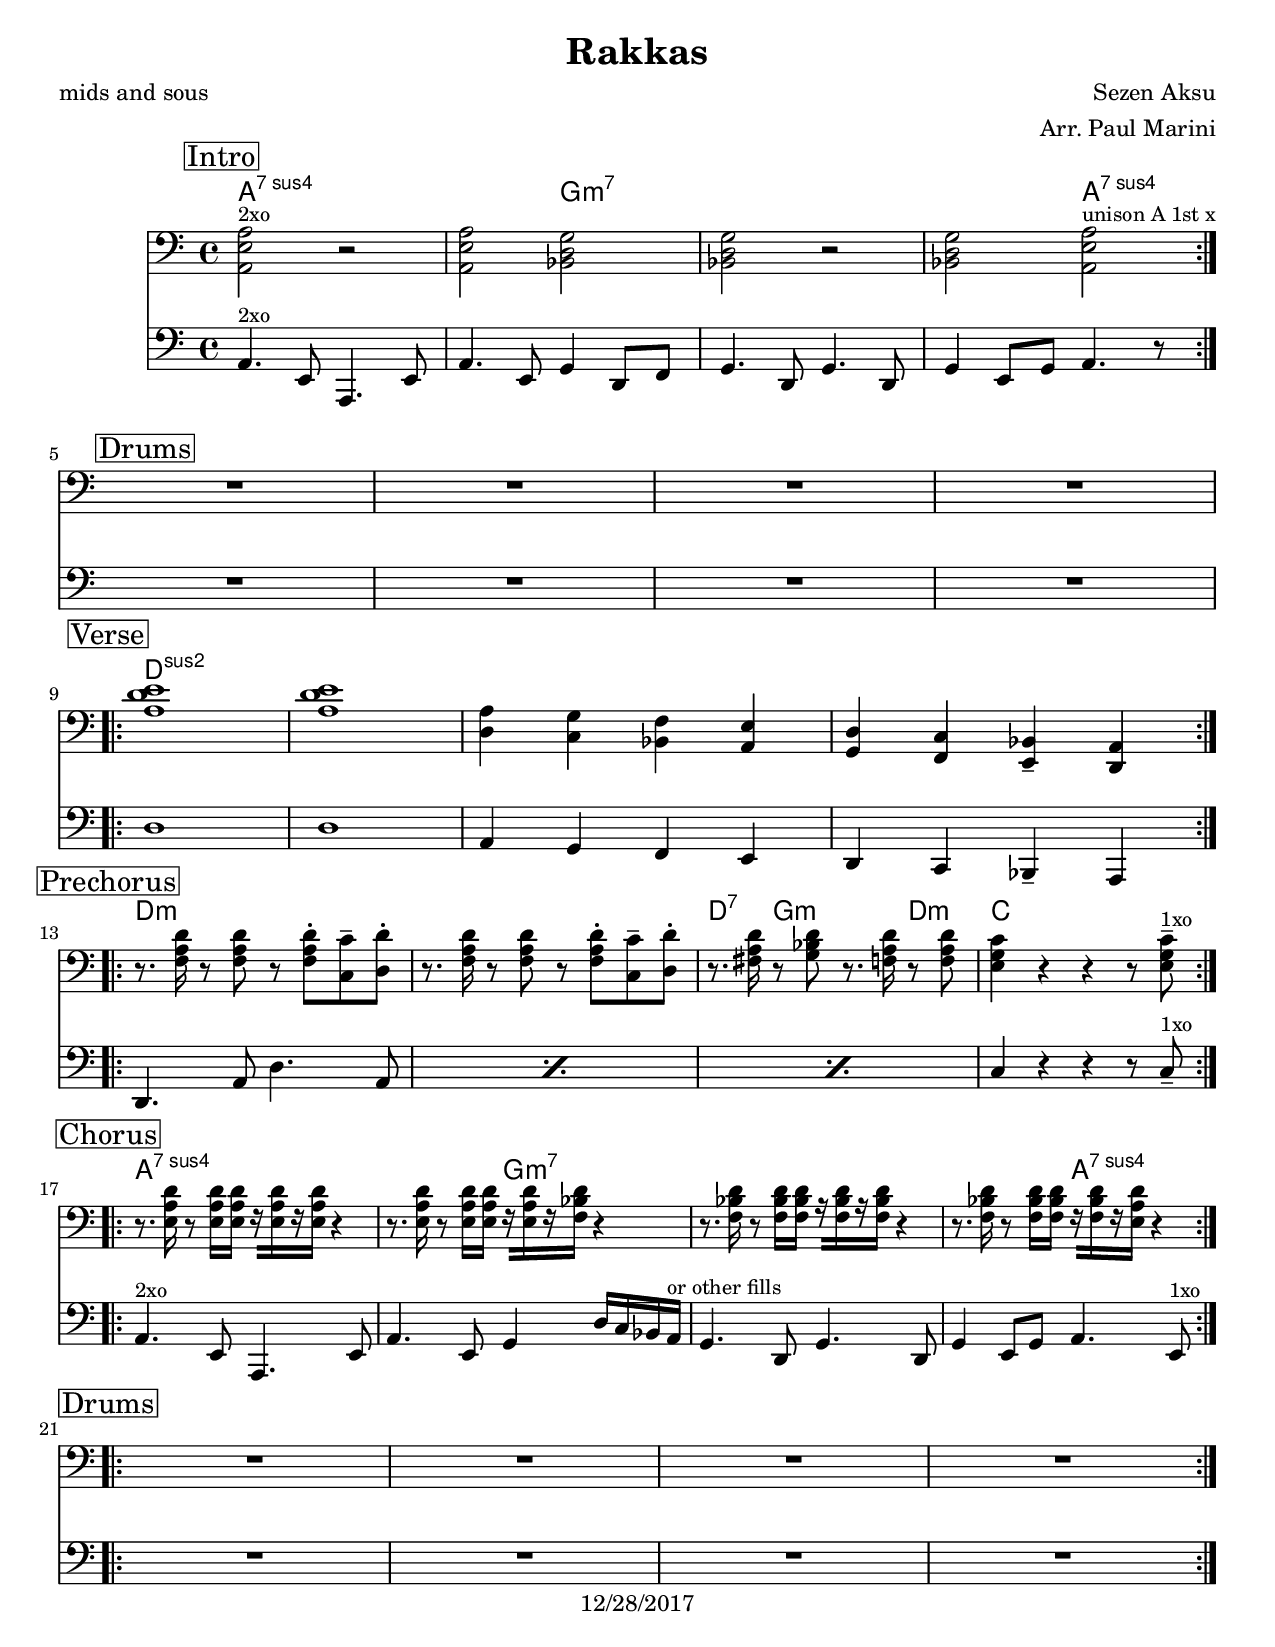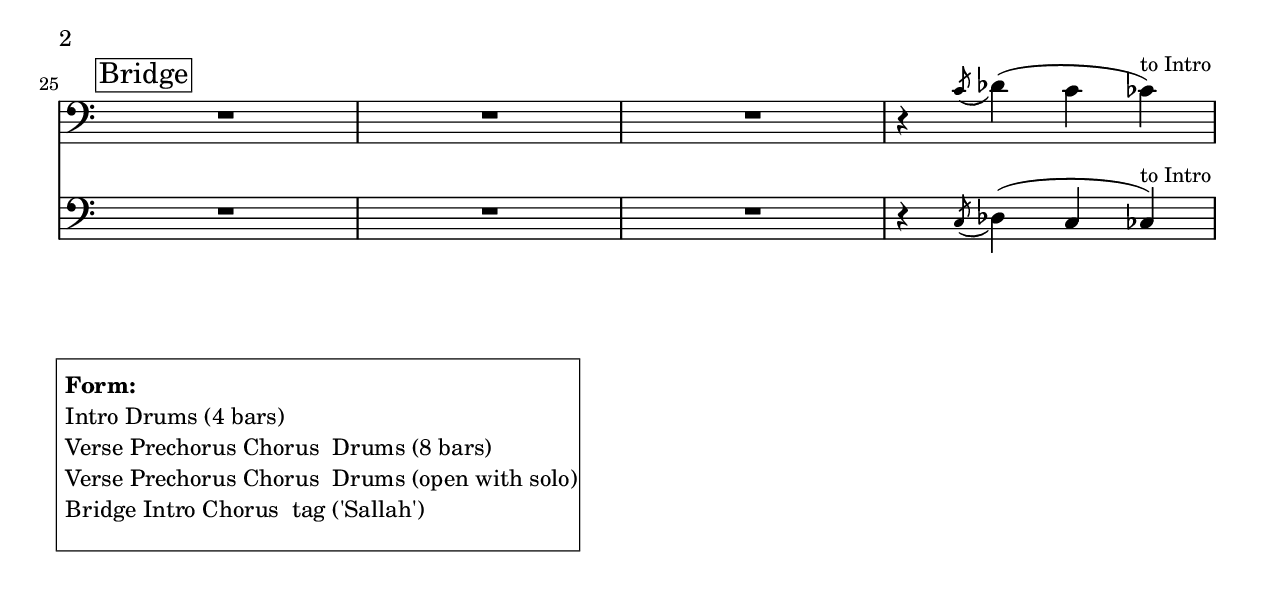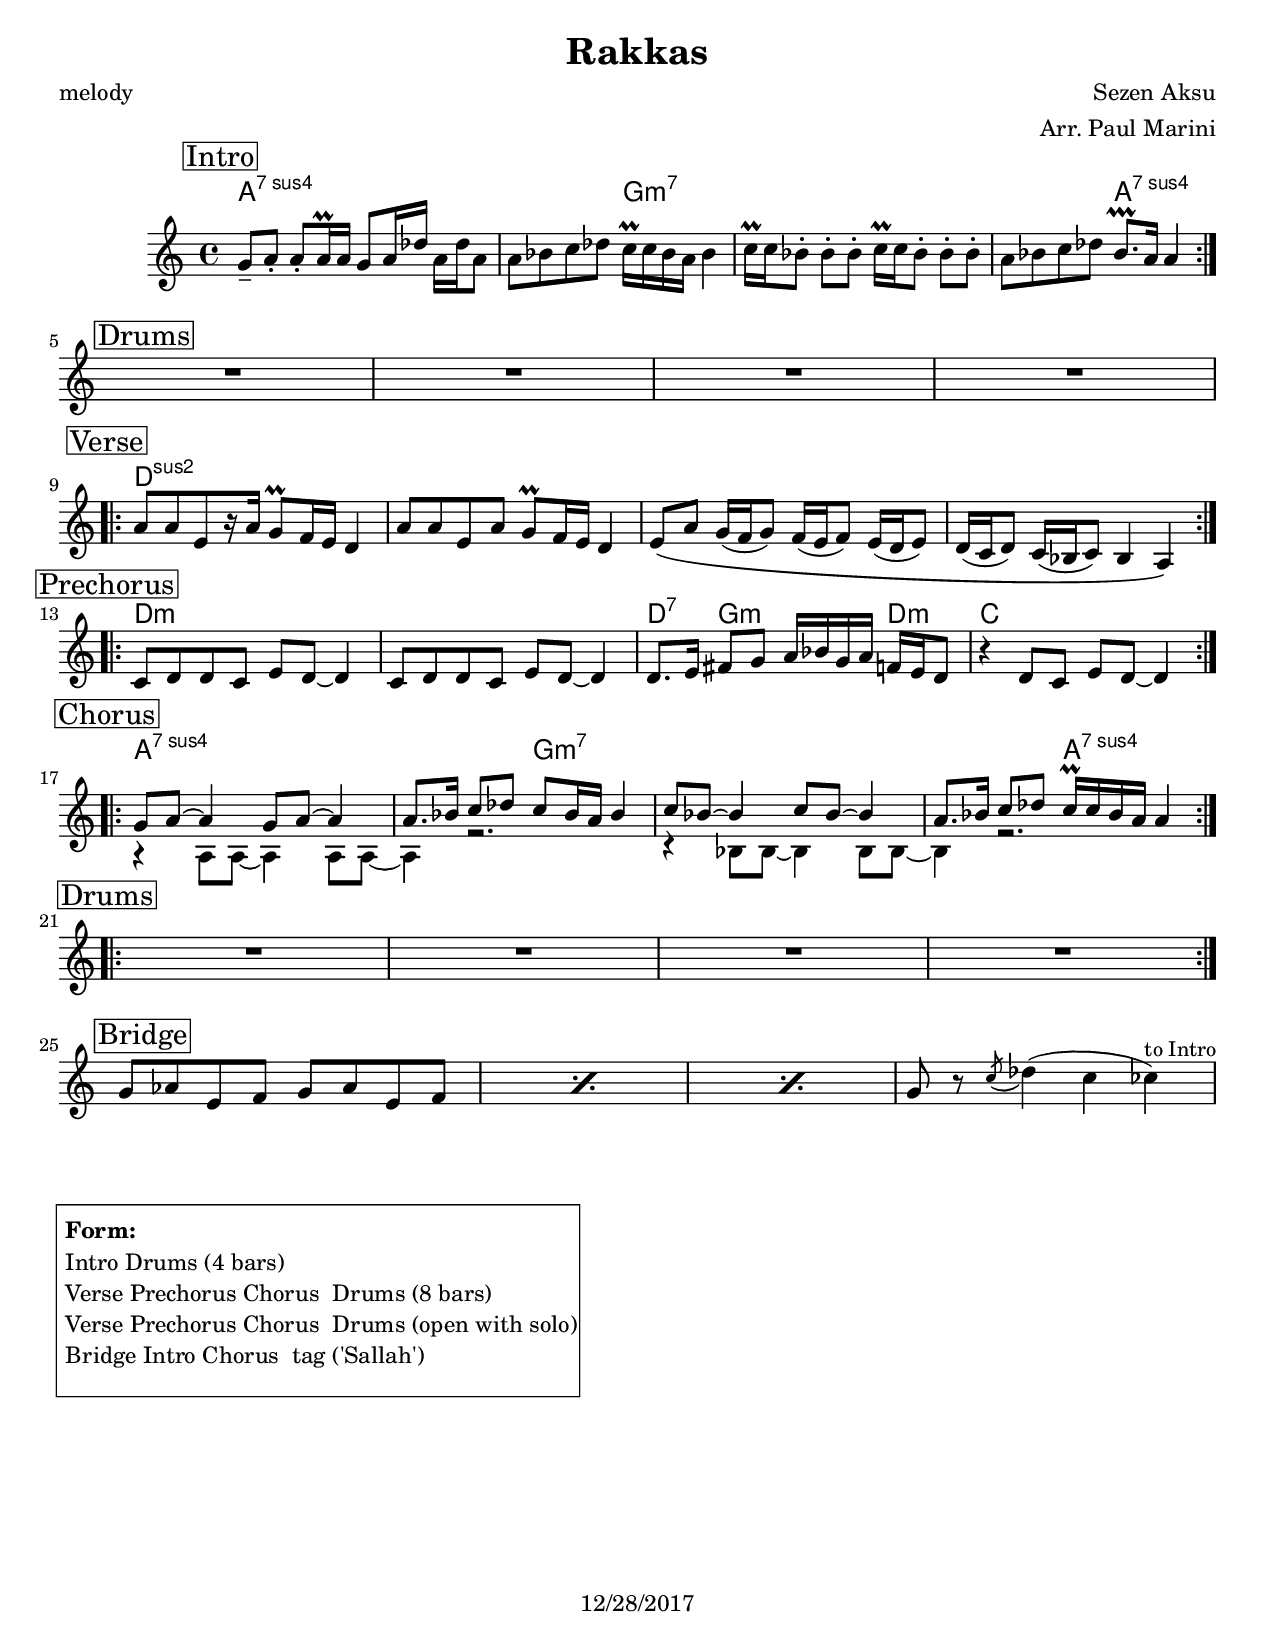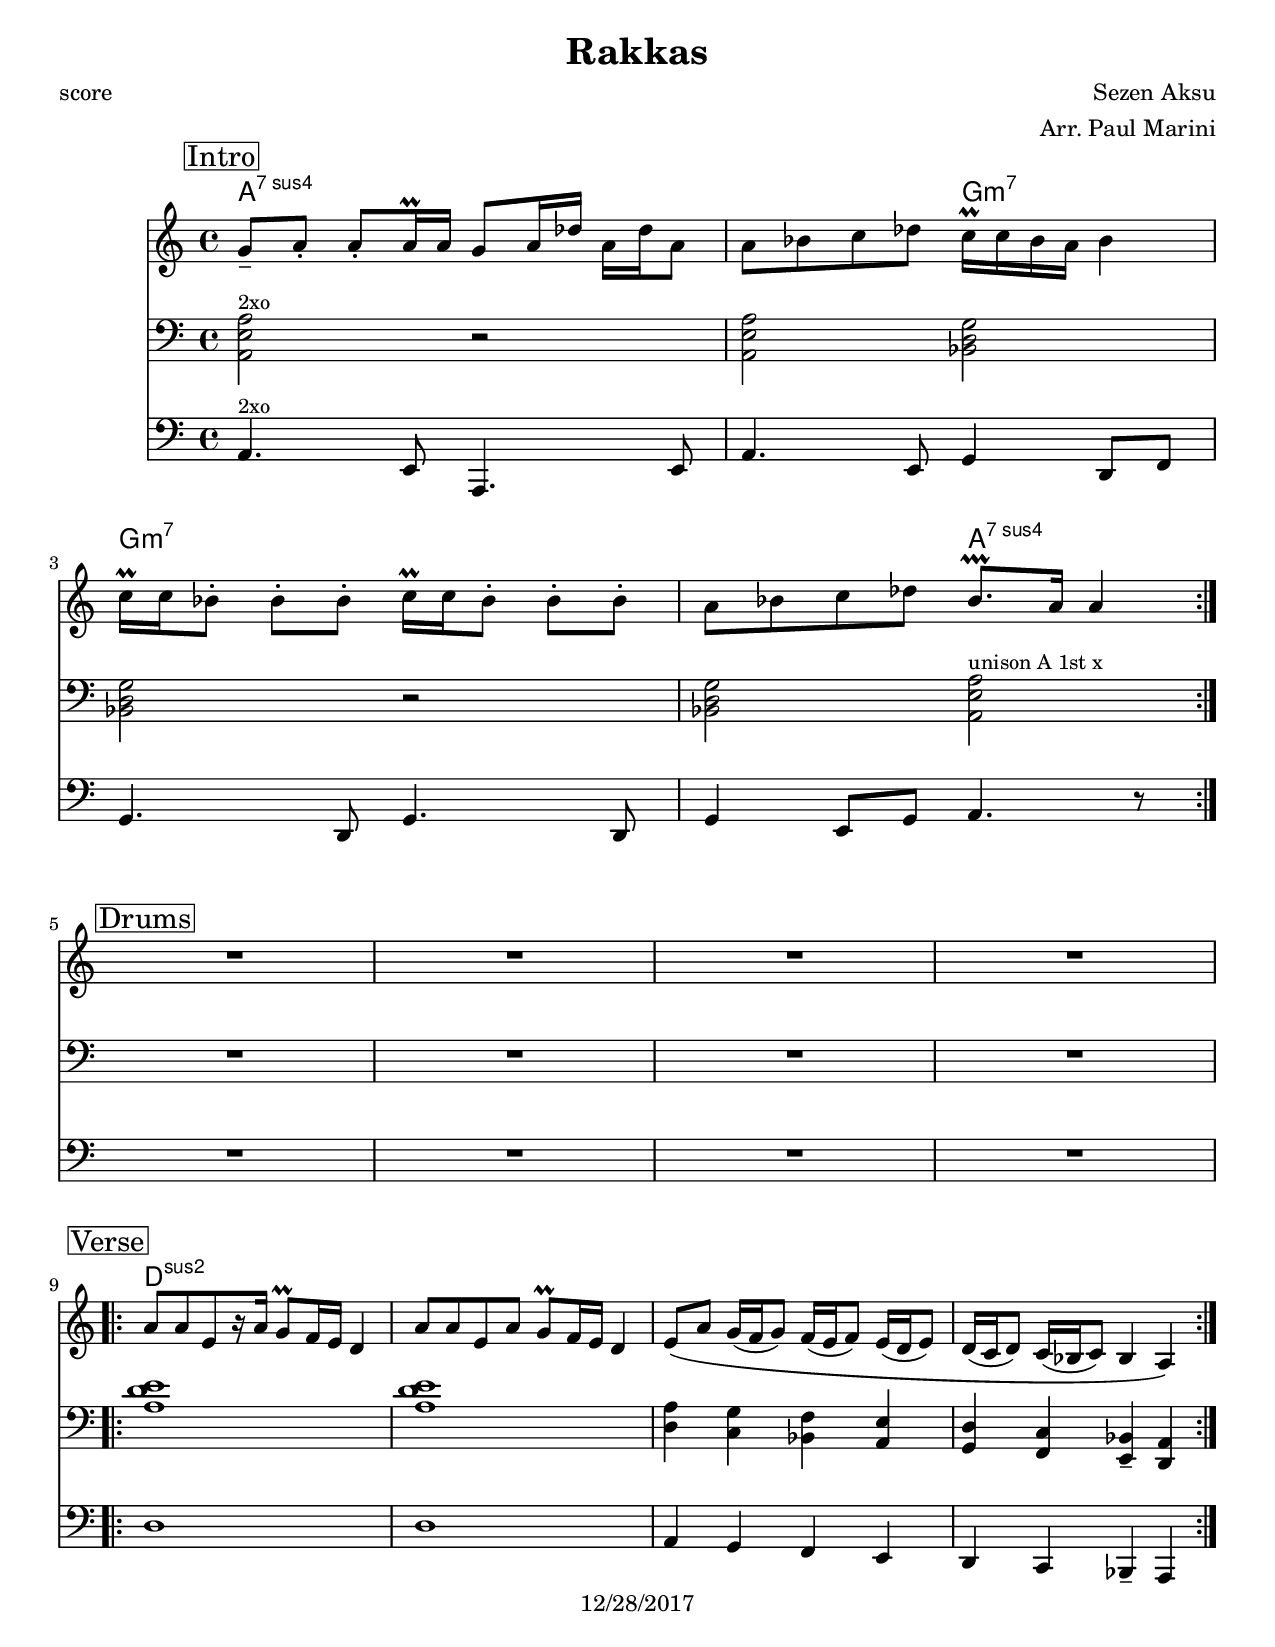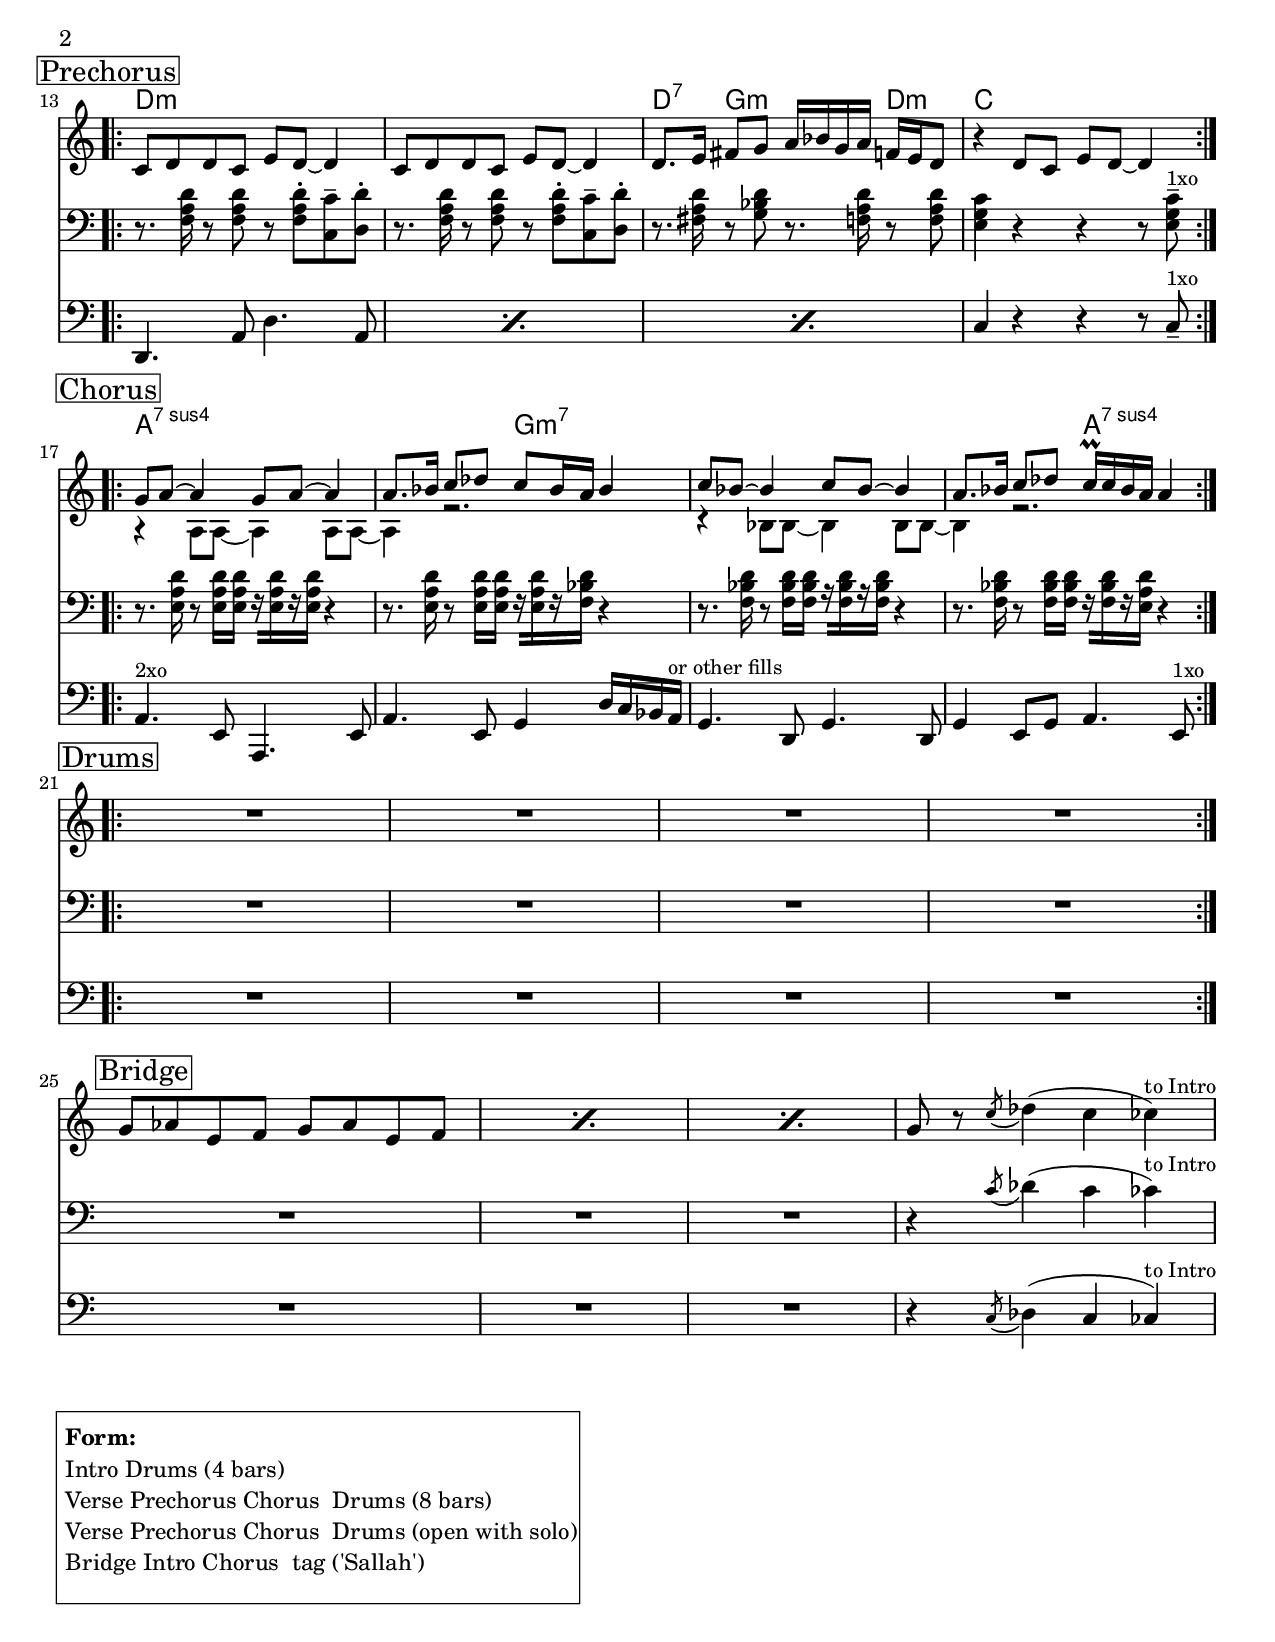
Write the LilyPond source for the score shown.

\version "2.18.2"

\header {
	title = "Rakkas"
	composer = "Sezen Aksu"
	arranger = "Arr. Paul Marini"
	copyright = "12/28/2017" %date of latest edits
}
\paper {
  #(set-paper-size "letter")
  }


slash = {
	\override NoteHead #'style = #'slash
	\override Stem #'transparent = ##t
}

noslash = {
	\revert NoteHead #'style
	\revert Stem #'transparent
}

the_form = %Form
	\markup { \box \column {
	\line { " " }
	\line { \bold " Form: " }
	\line { " Intro Drums (4 bars) " }
	\line { " Verse Prechorus Chorus  Drums (8 bars)" }
	\line { " Verse Prechorus Chorus  Drums (open with solo)" }
	\line { " Bridge Intro Chorus  tag ('Sallah')" }
	\line { " " }
	}}

test = { \relative c' { \tempo 4 = 80 \set Score.markFormatter = #format-mark-box-letters
	\repeat volta 2 {
	}
}
}

%{ ornament conventions, a/o 10/2017
%	\prall		regular up ornament, metric
%	\lineprall	quick, nonmetric up ornament	(was \mordent)
%	\mordent		regular down ornament, nonmetric	(was \upbow)
%	\prallprall	consecutive up ornaments, metric
% \trill		trill
%	\turn		turn of some sort
%}

melody = { \relative c'' { \set Score.markFormatter = #format-mark-box-letters

	\mark \markup { \box "Intro" }
	\repeat volta 2 {
			g8-- a-. a-. a16\prall a g8 a16 des a des a8 | a8 bes c des c16\prall c bes a bes4 |
			c16\prall c bes8-. bes -. bes-. c16\prall c bes8-. bes -. bes-. | a8 bes c des bes8.\prallprall a16 a4 |
		} \break

	\mark \markup { \box "Drums" }
	R1*4 | \break

	\mark \markup { \box "Verse" }
	\repeat volta 2 {
		a8[ a e r16 a] g8\prall f16 e d4 | a'8 a e a g8\prall f16 e d4 |
		e8\( a g16( f g8) f16( e f8) e16( d e8) | d16( c d8) c16( bes c8) bes4 a\) |
		} \break

	\mark \markup { \box "Prechorus" }
	\repeat volta 2 {
		c8 d d c e d~ d4 | c8 d d c e d~ d4 |
		d8. e16 fis8 g a16 bes g a f e d8 | r4 d8 c e d~ d4 |
		} \break

	\mark \markup { \box "Chorus" }
	\repeat volta 2 {
		<<
		{
			g8 a~ a4 g8 a~ a4 | a8. bes16 c8 des c bes16 a bes4 |
			c8 bes~ bes4 c8 bes~ bes4 | a8. bes16 c8 des c16\prall c bes a a4 |
		}
		\\
		{
			r4 a,8 a~ a4 a8 a~ | a4 r2. | r4 bes8 bes~ bes4 bes8 bes~ | bes4 r2. |
		}
		>>
		} \break

	\mark \markup { \box "Drums" }
	\repeat volta 2 {
		R1*4
	} \break

	\mark \markup { \box "Bridge" }
	\repeat percent 3 {
		g'8 aes e f g aes e f
	}
	g8 r \acciaccatura c8 des4( c ces)^\markup { \small "to Intro"} |

}
}

midbrass = { \relative c { \set Score.markFormatter = #format-mark-box-letters

	\mark \markup { \box "Intro" }
	\repeat volta 2 {
			<a e' a>2^\markup { \small "2xo" } r |  <a e' a> <bes d g> |
			<bes d g> r | <bes d g> <a e' a>^\markup { \small "unison A 1st x"} |
	} \break

	\mark \markup { \box "Drums" }
	R1*4 | \break

	\mark \markup { \box "Verse" }
	\repeat volta 2 {
		<a' d e>1 | <a d e> |
		<d, a'>4 <c g'> <bes f'> <a e'> | <g d'> <f c'> <e bes'>-- <d a'>
	} \break

	\mark \markup { \box "Prechorus" }
	\repeat volta 2 {
		r8. <f' a d>16 r8 <f a d> r8 <f a d>-. <c c'>-- <d d'>-. |
		r8. <f a d>16 r8 <f a d> r8 <f a d>-. <c c'>-- <d d'>-. |
		r8. <fis a d>16 r8 <g bes d> r8. <f a d>16 r8 <f a d> |
		<e g c>4 r r r8 <e g c>--^\markup {\small "1xo"} |
	} \break

	\mark \markup { \box "Chorus" }
	\repeat volta 2 {
		r8. <e a d>16 r8 <e a d>16 <e a d> r[ <e a d> r <e a d>] r4 |
		r8. <e a d>16 r8 <e a d>16 <e a d> r[ <e a d> r <f bes d>] r4 |
		r8. <f bes d>16 r8 <f bes d>16 <f bes d> r[ <f bes d> r <f bes d>] r4 |
		r8. <f bes d>16 r8 <f bes d>16 <f bes d> r[ <f bes d> r <e a d>] r4 |
	} \break

	\mark \markup { \box "Drums" }
	\repeat volta 2 {
		R1*4
	} \break

	\mark \markup { \box "Bridge" }
	R1 | R1 | R1 | r4 \acciaccatura c'8 des4( c ces)^\markup { \small "to Intro"} |
}
}

bass = { \relative c { \set Score.markFormatter = #format-mark-box-letters

	\mark \markup { \box "Intro" }
	\repeat volta 2 {
			a4.^\markup { \small "2xo" } e8 a,4. e'8 | a4. e8 g4 d8 f |
			g4. d8 g4. d8 | g4 e8 g a4. r8 |

	} \break

	\mark \markup { \box "Drums" }
	R1*4 | \break

	\mark \markup { \box "Verse" }
	\repeat volta 2 {
		d1 | d | a4 g f e | d c bes-- a |
	} \break

	\mark \markup { \box "Prechorus" }
	\repeat volta 2 {
		\repeat percent 3 {
			d4. a'8 d4. a8 |
		}
		c4 r r r8 c--^\markup {\small "1xo"} |
	} \break

	\mark \markup { \box "Chorus" }
	\repeat volta 2 {
			a4.^\markup { \small "2xo" } e8 a,4. e'8 | a4. e8 g4 d'16 c bes a^\markup {\small "or other fills"} |
			g4. d8 g4. d8 | g4 e8 g a4. e8^\markup {\small "1xo"} |
	} \break

	\mark \markup { \box "Drums" }
	\repeat volta 2 {
		R1*4
	} \break

	\mark \markup { \box "Bridge" }
	R1 | R1 | R1 | r4 \acciaccatura c'8 des4( c ces)^\markup { \small "to Intro"} |
}
}


changes = { \chordmode {

% Intro
a1:sus4.7 | a2:sus4.7 g:min7 | g1:min7 | g2:min7 a:sus4.7 |

% Drums
s1 | s1 | s1 | s1 |

% Verse
d1:sus2 | d:sus2 | d:sus2 | d:sus2 |

% Prechorus
d1:min | d:min | d4:7 g2:min d4:min | c1 |

% Chorus
a1:sus4.7 | a2:sus4.7 g:min7 | g1:min7 | g2:min7 a:sus4.7 |

% Drums
s1 | s1 | s1 | s1 |

% Bridge
s1 | s1 | s1 | s1 |

}
}


\book {
	\bookOutputSuffix "score"
	\header { poet = "score" }
	\score {
	  <<
	    \new ChordNames {
		\set chordChanges = ##t
		\changes
	    }
	    \new Staff { \clef treble
		\melody
	    }
	    \new Staff { \clef bass
		\midbrass
	    }
	    \new Staff { \clef bass
		\bass
	    }
	  >>
	}
	\the_form
}

\book {
	\bookOutputSuffix "melody"
	\header { poet = "melody" }
	\score {
	  <<
	    \new ChordNames {
		\set chordChanges = ##t
		\changes
	    }
	    \new Staff { \clef treble
		\melody
	    }
	  >>
	}
	\the_form
}

\book {
	\bookOutputSuffix "lowbrass"
	\header { poet = "mids and sous" }
	\score {
	  <<
	    \new ChordNames {
		\set chordChanges = ##t
		\changes
	    }
	    \new Staff { \clef bass
		\midbrass
	    }
	    \new Staff { \clef bass
		\bass
	    }
	  >>
	}
	\the_form
}
%{
\book {
	\score {
	  <<
		\new Staff {
		  \set Staff.midiInstrument = #"trumpet" \unfoldRepeats
			\melody
		}
		\new Staff {
		  \set Staff.midiInstrument = #"trumpet" \unfoldRepeats
			\midbrass
		}
	  >>
		\midi { }
	}
}
\book {
	\score {
	  <<
		\new Staff {
		  \set Staff.midiInstrument = #"trumpet" \unfoldRepeats
			\test
		}
	  >>
		\midi { }
	}
}
%}
